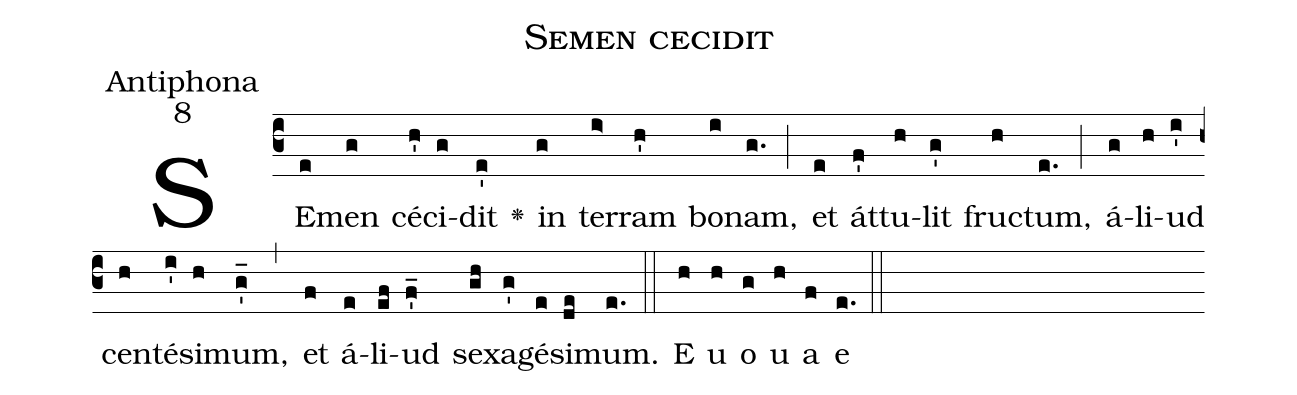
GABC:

name:Semen cecidit;
office-part:Antiphona;
mode:8;
%%
(c3)SE(e)men(g) cé(h')ci(g)dit(e') <v>\greheightstar</v>() in(g) ter(i>)ram(h') bo(i)nam,(g.) (;) et(e) át(f')tu(h)lit(g') fru(h)ctum,(e.) (;) á(g)li(h)ud(i') cen(h)té(i')si(h)mum,(g_') (,) et(f) á(e)li(ef)ud(f_') se(gh)xa(g')gé(e)si(de)mum.(e.) (::) E(h) u(h) o(g) u(h) a(f) e(e.) (::)
